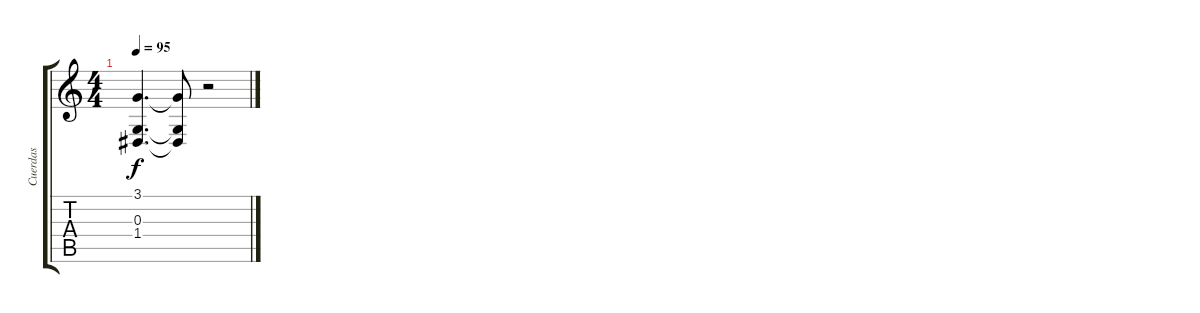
\track ("Cuerdas" "Cuerdas") {instrument stringensemble2}
\staff {score tabs}
\tuning (E4 B3 G3 D3 A2 E2) {hide}
\ts (4 4)
\tempo 95
\clef g2
\ks c
(3.1{t} 0.3{t} 1.4{t}).4{d dy f} (3.1{t} 0.3{t} 1.4{t}).8 r.2
